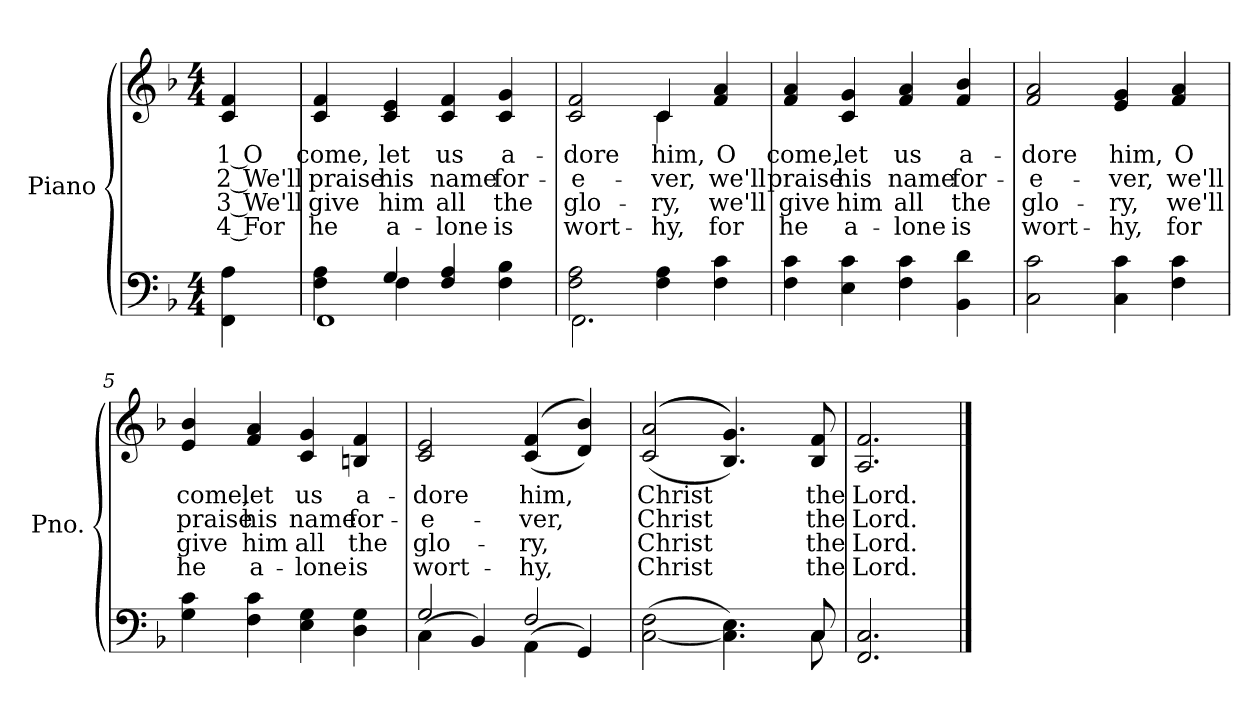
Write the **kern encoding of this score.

**kern	**kern	**text	**text	**text	**text
*part2	*part1	*part1	*part1	*part1	*part1
*staff2	*staff1	*staff1	*staff1	*staff1	*staff1
*I"Piano	*I"Piano	*	*	*	*
*I'Pno.	*I'Pno.	*	*	*	*
!!LO:PB:g=z
*clefF4	*clefG2	*	*	*	*
*k[b-]	*k[b-]	*	*	*	*
*F:	*F:	*	*	*	*
*M4/4	*M4/4	*	*	*	*
=	=	=	=	=	=
!	!	!LO:LY:b:color=#000000	!LO:LY:b:color=#000000	!LO:LY:b:color=#000000	!LO:LY:b:color=#000000
4FFi\ 4Ai	4ci/ 4fi	1 O	2 We'll	3 We'll	4 For
=1	=1	=1	=1	=1	=1
*^	*	*	*	*	*
*	*^	*	*	*	*	*
!	!	!	!	!LO:LY:b:color=#000000	!LO:LY:b:color=#000000	!LO:LY:b:color=#000000	!LO:LY:b:color=#000000
4Fi\ 4Ai	4ryy	1FFi/	4ci/ 4fi	come,	praise	give	he
!	!	!	!	!LO:LY:b:color=#000000	!LO:LY:b:color=#000000	!LO:LY:b:color=#000000	!LO:LY:b:color=#000000
4Gi/	4Fi\	.	4ci/ 4ei	let	his	him	a-
!	!	!	!	!LO:LY:b:color=#000000	!LO:LY:b:color=#000000	!LO:LY:b:color=#000000	!LO:LY:b:color=#000000
4Fi/ 4Ai	2ryy	.	4ci/ 4fi	us	name	-all	lone
!	!	!	!	!LO:LY:b:color=#000000	!LO:LY:b:color=#000000	!LO:LY:b:color=#000000	!LO:LY:b:color=#000000
4Fi\ 4B-i	.	.	4ci/ 4gi	a-	for-	the	is
*	*v	*v	*	*	*	*	*
=2	=2	=2	=2	=2	=2	=2
!	!	!	!LO:LY:b:color=#000000	!LO:LY:b:color=#000000	!LO:LY:b:color=#000000	!LO:LY:b:color=#000000
*	*	*^	*	*	*	*
2Fi\ 2Ai	2.FFi\	2ci/ 2fi	2ryy	-dore	-e-	glo-	-wort-
!	!	!	!	!LO:LY:b:color=#000000	!LO:LY:b:color=#000000	!LO:LY:b:color=#000000	!LO:LY:b:color=#000000
4Fi\ 4Ai	.	4ci/	4ci\	him,	-ver,	-ry,	hy,
!	!	!	!	!LO:LY:b:color=#000000	!LO:LY:b:color=#000000	!LO:LY:b:color=#000000	!LO:LY:b:color=#000000
4Fi\ 4ci	4ryy	4fi/ 4ai	4ryy	O	we'll	we'll	for
=3	=3	=3	=3	=3	=3	=3	=3
!	!	!	!	!LO:LY:b:color=#000000	!LO:LY:b:color=#000000	!LO:LY:b:color=#000000	!LO:LY:b:color=#000000
*v	*v	*	*	*	*	*	*
*	*v	*v	*	*	*	*
4Fi\ 4ci	4fi/ 4ai	come,	praise	give	he
!	!	!LO:LY:b:color=#000000	!LO:LY:b:color=#000000	!LO:LY:b:color=#000000	!LO:LY:b:color=#000000
4Ei\ 4ci	4ci/ 4gi	let	his	him	a-
!	!	!LO:LY:b:color=#000000	!LO:LY:b:color=#000000	!LO:LY:b:color=#000000	!LO:LY:b:color=#000000
4Fi\ 4ci	4fi/ 4ai	us	name	-all	lone
!	!	!LO:LY:b:color=#000000	!LO:LY:b:color=#000000	!LO:LY:b:color=#000000	!LO:LY:b:color=#000000
4BB-i\ 4di	4fi/ 4b-i	a-	for-	the	is
!!LO:LB:g=z
=4	=4	=4	=4	=4	=4
!	!	!LO:LY:b:color=#000000	!LO:LY:b:color=#000000	!LO:LY:b:color=#000000	!LO:LY:b:color=#000000
2Ci\ 2ci	2fi/ 2ai	-dore	-e-	glo-	-wort-
!	!	!LO:LY:b:color=#000000	!LO:LY:b:color=#000000	!LO:LY:b:color=#000000	!LO:LY:b:color=#000000
4Ci\ 4ci	4ei/ 4gi	him,	-ver,	-ry,	hy,
!	!	!LO:LY:b:color=#000000	!LO:LY:b:color=#000000	!LO:LY:b:color=#000000	!LO:LY:b:color=#000000
4Fi\ 4ci	4fi/ 4ai	O	we'll	we'll	for
=5	=5	=5	=5	=5	=5
!	!	!LO:LY:b:color=#000000	!LO:LY:b:color=#000000	!LO:LY:b:color=#000000	!LO:LY:b:color=#000000
4Gi\ 4ci	4ei/ 4b-i	come,	praise	give	he
!	!	!LO:LY:b:color=#000000	!LO:LY:b:color=#000000	!LO:LY:b:color=#000000	!LO:LY:b:color=#000000
4Fi\ 4ci	4fi/ 4ai	let	his	him	a-
!	!	!LO:LY:b:color=#000000	!LO:LY:b:color=#000000	!LO:LY:b:color=#000000	!LO:LY:b:color=#000000
4Ei\ 4Gi	4ci/ 4gi	us	name	-all	lone
!	!	!LO:LY:b:color=#000000	!LO:LY:b:color=#000000	!LO:LY:b:color=#000000	!LO:LY:b:color=#000000
4Di\ 4Gi	4Bni/ 4fi	a-	for-	the	is
=6	=6	=6	=6	=6	=6
*^	*	*	*	*	*
!	!	!	!LO:LY:b:color=#000000	!LO:LY:b:color=#000000	!LO:LY:b:color=#000000	!LO:LY:b:color=#000000
2Gi/	(4Ci\	2ci/ 2ei	-dore	-e-	glo-	-wort-
.	4BB-i/)	.	.	.	.	.
!	!	!	!LO:LY:b:color=#000000	!LO:LY:b:color=#000000	!LO:LY:b:color=#000000	!LO:LY:b:color=#000000
2Fi/	(4AAi\	((4ci/ 4fi	him,	-ver,	-ry,	hy,
.	4GGi/)	4di/ 4b-i))	.	.	.	.
=7	=7	=7	=7	=7	=7	=7
!	!	!	!LO:LY:b:color=#000000	!LO:LY:b:color=#000000	!LO:LY:b:color=#000000	!LO:LY:b:color=#000000
([2Ci\ 2Fi	2ryy	(((2ci/ 2ai	Christ	Christ	Christ	Christ
4.Ci\] 4.Ei)	4ryy	4.B-i/ 4.gi)))	.	.	.	.
.	8ryy	.	.	.	.	.
!	!	!	!LO:LY:b:color=#000000	!LO:LY:b:color=#000000	!LO:LY:b:color=#000000	!LO:LY:b:color=#000000
8Ci/	8Ci\	8B-i/ 8fi	the	the	the	the
=8	=8	=8	=8	=8	=8	=8
!	!	!	!LO:LY:b:color=#000000	!LO:LY:b:color=#000000	!LO:LY:b:color=#000000	!LO:LY:b:color=#000000
*v	*v	*	*	*	*	*
2.FFi/ 2.Ci	2.Ai/ 2.fi	Lord.	Lord.	Lord.	Lord.
==	==	==	==	==	==
*-	*-	*-	*-	*-	*-
